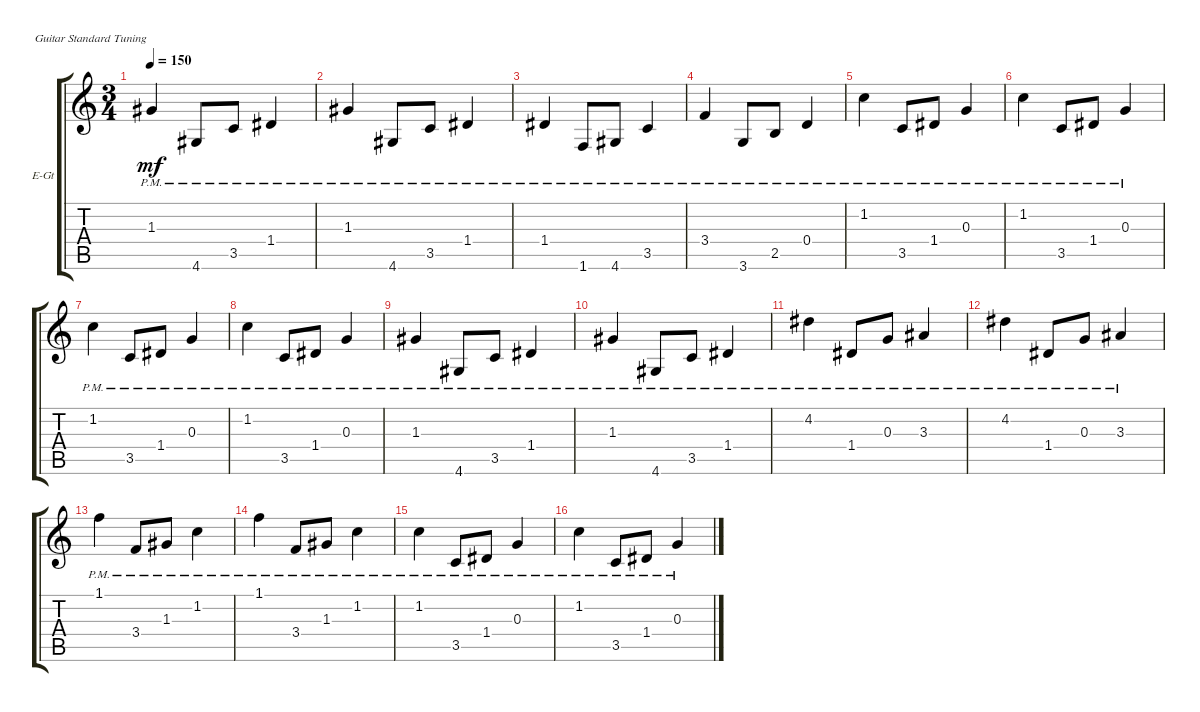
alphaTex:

\defaultSystemsLayout 4
\bracketExtendMode groupsimilarinstruments
\firstSystemTrackNameOrientation horizontal
\otherSystemsTrackNameOrientation horizontal
\track ("Electric Guitar" "E-Gt") {instrument distortionguitar}
\staff {score tabs}
\tuning (E4 B3 G3 D3 A2 E2)
\ts (3 4)
\tempo 150
\clef g2
\ks c
1.3{pm}.4{dy mf} 4.6{pm}.8 3.5{pm}.8 1.4{pm}.4 |
1.3{pm}.4 4.6{pm}.8 3.5{pm}.8 1.4{pm}.4 |
1.4{pm}.4 1.6{pm}.8 4.6{pm}.8 3.5{pm}.4 |
3.4{pm}.4 3.6{pm}.8 2.5{pm}.8 0.4{pm}.4 |
1.2{pm}.4 3.5{pm}.8 1.4{pm}.8 0.3{pm}.4 |
1.2{pm}.4 3.5{pm}.8 1.4{pm}.8 0.3{pm}.4 |
1.2{pm}.4 3.5{pm}.8 1.4{pm}.8 0.3{pm}.4 |
1.2{pm}.4 3.5{pm}.8 1.4{pm}.8 0.3{pm}.4 |
1.3{pm}.4 4.6{pm}.8 3.5{pm}.8 1.4{pm}.4 |
1.3{pm}.4 4.6{pm}.8 3.5{pm}.8 1.4{pm}.4 |
4.2{pm}.4 1.4{pm}.8 0.3{pm}.8 3.3{pm}.4 |
4.2{pm}.4 1.4{pm}.8 0.3{pm}.8 3.3{pm}.4 |
1.1{pm}.4 3.4{pm}.8 1.3{pm}.8 1.2{pm}.4 |
1.1{pm}.4 3.4{pm}.8 1.3{pm}.8 1.2{pm}.4 |
1.2{pm}.4 3.5{pm}.8 1.4{pm}.8 0.3{pm}.4 |
1.2{pm}.4 3.5{pm}.8 1.4{pm}.8 0.3{pm}.4
